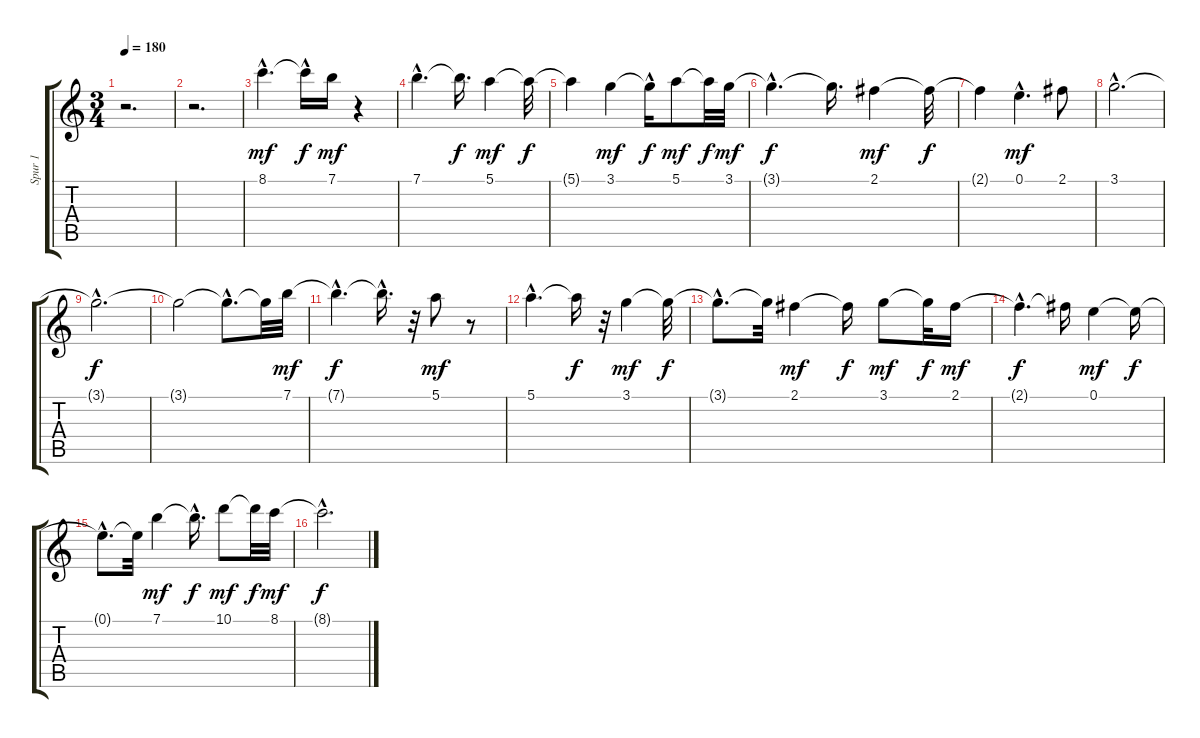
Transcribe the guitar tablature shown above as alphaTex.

\track ("Spur 1" "Spur 1") {instrument acousticguitarsteel}
\staff {score tabs}
\tuning (E4 B3 G3 D3 A2 E2) {hide}
\ts (3 4)
\tempo 180
\clef g2
\ks c
r.2{d dy f} |
r.2{d} |
8.1{hac}.4{d dy mf} 8.1{hac t}.16{dy f} 7.1.16{dy mf} r.4 |
7.1{hac}.4{d} 7.1{t}.16{d dy f} 5.1.4{dy mf} 5.1{t}.32{dy f} |
5.1{t}.4 3.1.4{dy mf} 3.1{hac t}.16{dy f} 5.1.8{dy mf} 5.1{t}.32{dy f} 3.1.32{dy mf} |
3.1{hac t}.4{d dy f} 3.1{t}.16{d} 2.1.4{dy mf} 2.1{t}.32{dy f} |
2.1{t}.4 0.1{hac}.4{d dy mf} 2.1.8 |
3.1{hac}.2{d} |
3.1{hac t}.2{d dy f} |
3.1{t}.2 3.1{hac t}.8{d} 3.1{t}.32 7.1.32{dy mf} |
7.1{hac t}.4{d dy f} 7.1{hac t}.16{d} r.32 5.1.8{dy mf} r.8 |
5.1{hac}.4{d} 5.1{t}.16{dy f} r.32 3.1.4{dy mf} 3.1{t}.32{dy f} |
3.1{hac t}.8{d} 3.1{t}.32 2.1.4{dy mf} 2.1{t}.16{dy f} 3.1.8{dy mf} 3.1{t}.32{dy f} 2.1.16{dy mf} |
2.1{hac t}.4{d dy f} 2.1{t}.16 0.1.4{dy mf} 0.1{t}.16{dy f} |
0.1{hac t}.8{d} 0.1{t}.32 7.1.4{dy mf} 7.1{hac t}.16{d dy f} 10.1.8{dy mf} 10.1{t}.32{dy f} 8.1.32{dy mf} |
8.1{hac t}.2{d dy f}
